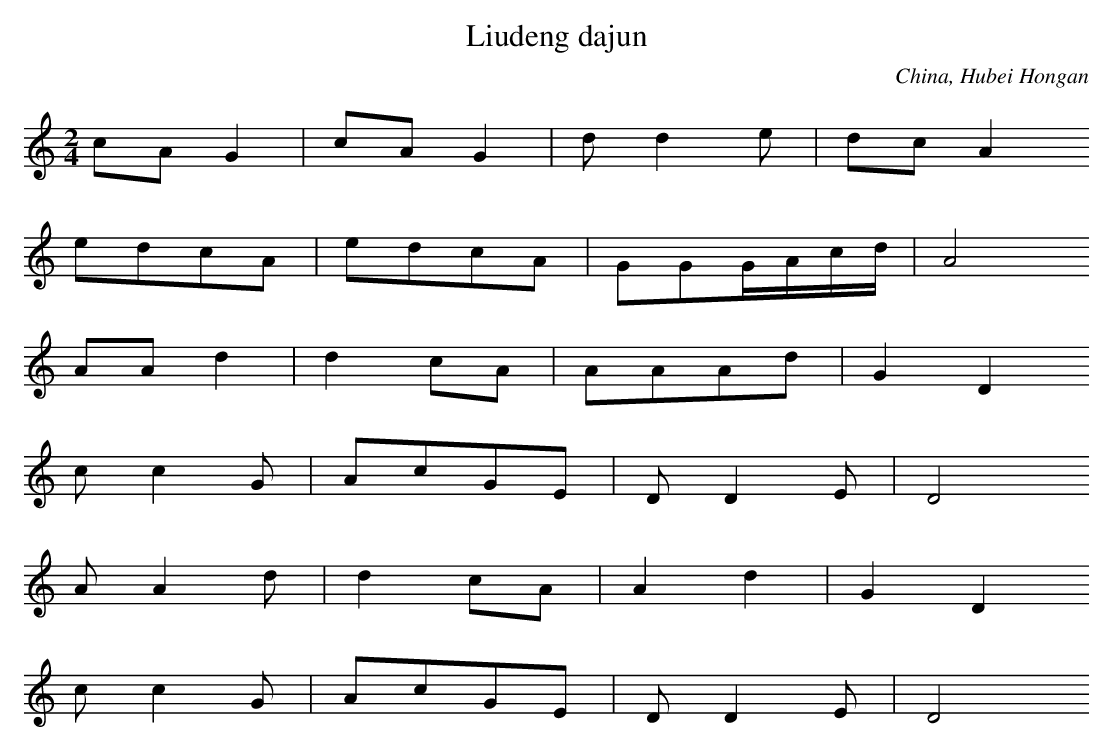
X:1
T: Liudeng dajun
O: China, Hubei Hongan
M: 2/4
L: 1/16
K: C
c2A2G4 | c2A2G4 | d2d4e2 | d2c2A4
e2d2c2A2 | e2d2c2A2 | G2G2GAcd | A8
A2A2d4 | d4c2A2 | A2A2A2d2 | G4D4
c2c4G2 | A2c2G2E2 | D2D4E2 | D8
A2A4d2 | d4c2A2 | A4d4 | G4D4
c2c4G2 | A2c2G2E2 | D2D4E2 | D8
